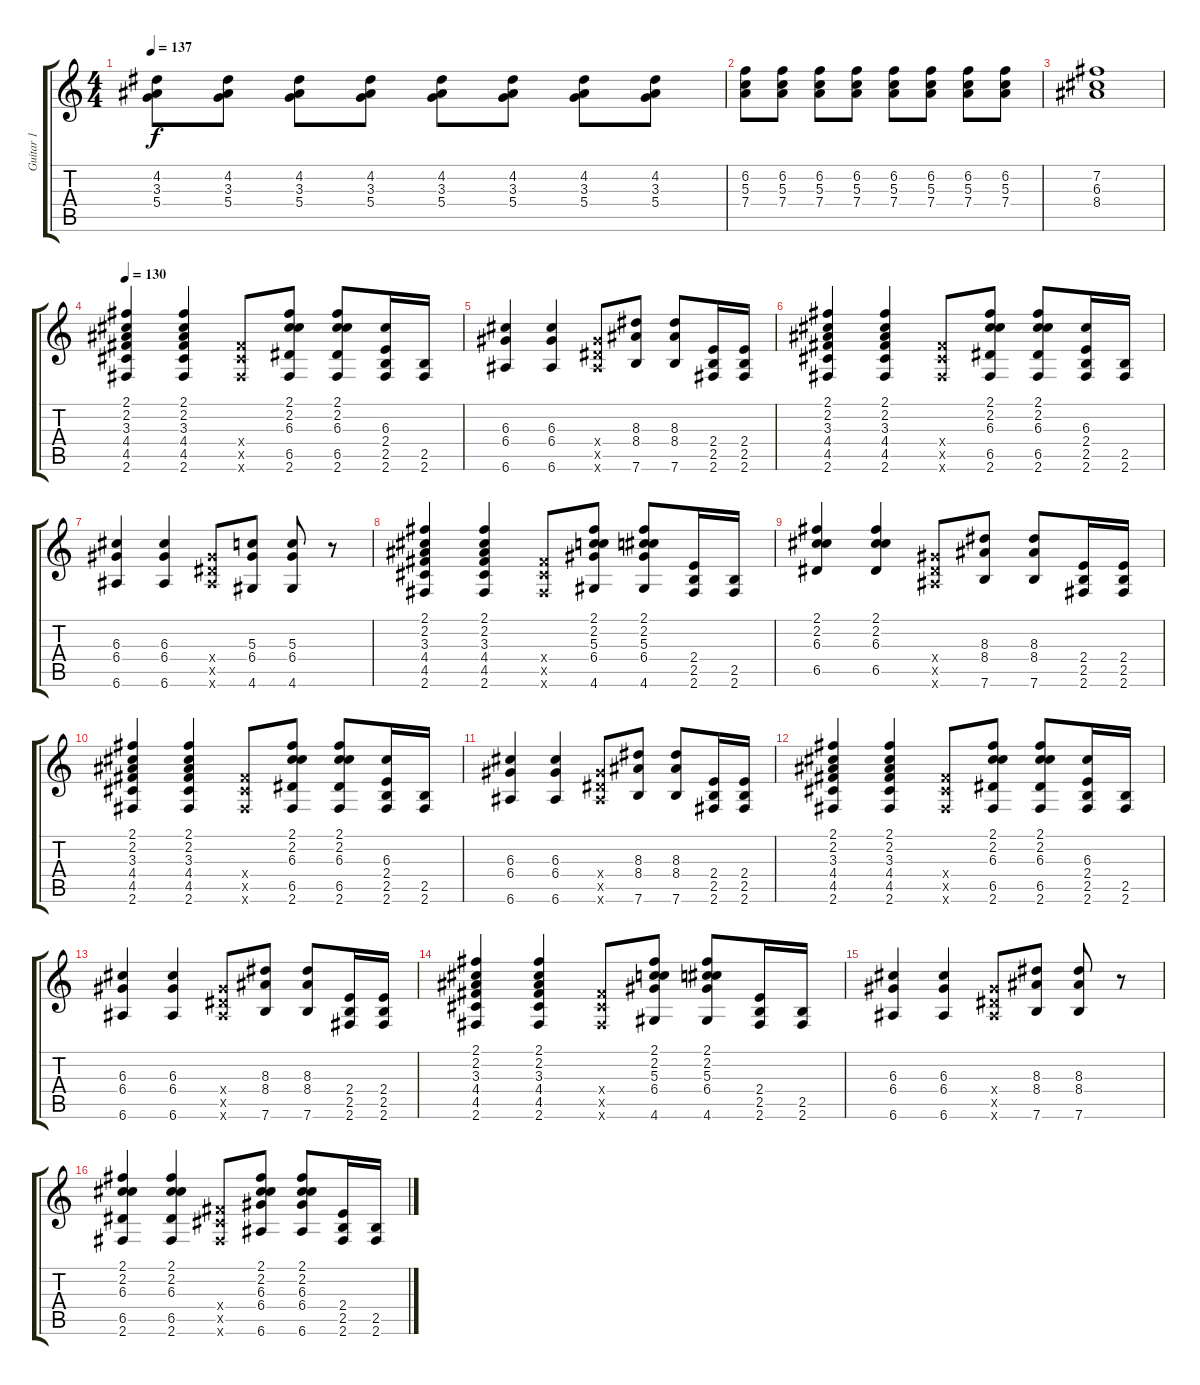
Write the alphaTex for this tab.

\track ("Guitar 1" "Guitar 1") {instrument overdrivenguitar}
\staff {score tabs}
\tuning (E4 B3 G3 D3 A2 E2) {hide}
\ts (4 4)
\tempo 137
\clef g2
\ks c
(4.2 3.3 5.4).8{dy f} (4.2 3.3 5.4).8 (4.2 3.3 5.4).8 (4.2 3.3 5.4).8 (4.2 3.3 5.4).8 (4.2 3.3 5.4).8 (4.2 3.3 5.4).8 (4.2 3.3 5.4).8 |
(6.2 5.3 7.4).8 (6.2 5.3 7.4).8 (6.2 5.3 7.4).8 (6.2 5.3 7.4).8 (6.2 5.3 7.4).8 (6.2 5.3 7.4).8 (6.2 5.3 7.4).8 (6.2 5.3 7.4).8 |
(7.2 6.3 8.4).1 |
\tempo 130
(2.1 2.2 3.3 4.4 4.5 2.6).4 (2.1 2.2 3.3 4.4 4.5 2.6).4 (4.4{x} 4.5{x} 2.6{x}).8 (2.1 2.2 6.3 6.5 2.6).8 (2.1 2.2 6.3 6.5 2.6).8 (6.3 2.4 2.5 2.6).16 (2.5 2.6).16 |
(6.3 6.4 6.6).4 (6.3 6.4 6.6).4 (6.4{x} 6.5{x} 6.6{x}).8 (8.3 8.4 7.6).8 (8.3 8.4 7.6).8 (2.4 2.5 2.6).16 (2.4 2.5 2.6).16 |
(2.1 2.2 3.3 4.4 4.5 2.6).4 (2.1 2.2 3.3 4.4 4.5 2.6).4 (4.4{x} 4.5{x} 2.6{x}).8 (2.1 2.2 6.3 6.5 2.6).8 (2.1 2.2 6.3 6.5 2.6).8 (6.3 2.4 2.5 2.6).16 (2.5 2.6).16 |
(6.3 6.4 6.6).4 (6.3 6.4 6.6).4 (6.4{x} 6.5{x} 6.6{x}).8 (5.3 6.4 4.6).8 (5.3 6.4 4.6).8 r.8 |
(2.1 2.2 3.3 4.4 4.5 2.6).4 (2.1 2.2 3.3 4.4 4.5 2.6).4 (4.4{x} 4.5{x} 2.6{x}).8 (2.1 2.2 5.3 6.4 4.6).8 (2.1 2.2 5.3 6.4 4.6).8 (2.4 2.5 2.6).16 (2.5 2.6).16 |
(2.1 2.2 6.3 6.5).4 (2.1 2.2 6.3 6.5).4 (6.4{x} 6.5{x} 6.6{x}).8 (8.3 8.4 7.6).8 (8.3 8.4 7.6).8 (2.4 2.5 2.6).16 (2.4 2.5 2.6).16 |
(2.1 2.2 3.3 4.4 4.5 2.6).4 (2.1 2.2 3.3 4.4 4.5 2.6).4 (4.4{x} 4.5{x} 2.6{x}).8 (2.1 2.2 6.3 6.5 2.6).8 (2.1 2.2 6.3 6.5 2.6).8 (6.3 2.4 2.5 2.6).16 (2.5 2.6).16 |
(6.3 6.4 6.6).4 (6.3 6.4 6.6).4 (6.4{x} 6.5{x} 6.6{x}).8 (8.3 8.4 7.6).8 (8.3 8.4 7.6).8 (2.4 2.5 2.6).16 (2.4 2.5 2.6).16 |
(2.1 2.2 3.3 4.4 4.5 2.6).4 (2.1 2.2 3.3 4.4 4.5 2.6).4 (4.4{x} 4.5{x} 2.6{x}).8 (2.1 2.2 6.3 6.5 2.6).8 (2.1 2.2 6.3 6.5 2.6).8 (6.3 2.4 2.5 2.6).16 (2.5 2.6).16 |
(6.3 6.4 6.6).4 (6.3 6.4 6.6).4 (6.4{x} 6.5{x} 6.6{x}).8 (8.3 8.4 7.6).8 (8.3 8.4 7.6).8 (2.4 2.5 2.6).16 (2.4 2.5 2.6).16 |
(2.1 2.2 3.3 4.4 4.5 2.6).4 (2.1 2.2 3.3 4.4 4.5 2.6).4 (4.4{x} 4.5{x} 2.6{x}).8 (2.1 2.2 5.3 6.4 4.6).8 (2.1 2.2 5.3 6.4 4.6).8 (2.4 2.5 2.6).16 (2.5 2.6).16 |
(6.3 6.4 6.6).4 (6.3 6.4 6.6).4 (6.4{x} 6.5{x} 6.6{x}).8 (8.3 8.4 7.6).8 (8.3 8.4 7.6).8 r.8 |
(2.1 2.2 6.3 6.5 2.6).4 (2.1 2.2 6.3 6.5 2.6).4 (4.4{x} 4.5{x} 2.6{x}).8 (2.1 2.2 6.3 6.4 6.6).8 (2.1 2.2 6.3 6.4 6.6).8 (2.4 2.5 2.6).16 (2.5 2.6).16
